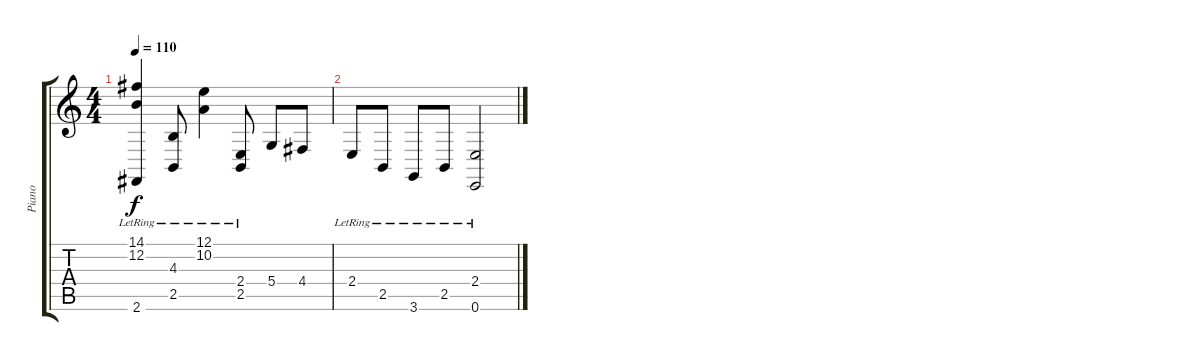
\track ("Piano" "Piano") {instrument acousticgrandpiano}
\staff {score tabs}
\tuning (E4 B3 G3 D3 A2 E2) {hide}
\ts (4 4)
\tempo 110
\clef g2
\ks c
(14.1{lr} 12.2{lr} 2.6).4{dy f} (4.3{lr} 2.5{lr}).8 (12.1{lr} 10.2{lr}).4 (2.4 2.5{lr}).8 5.4.8 4.4.8 |
2.4{lr}.8 2.5{lr}.8 3.6{lr}.8 2.5{lr}.8 (2.4 0.6{lr}).2
